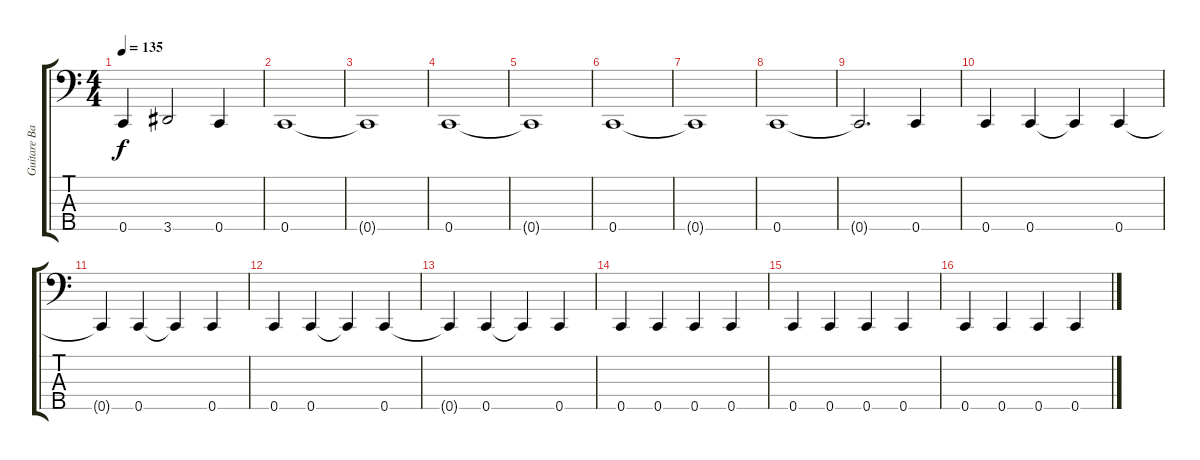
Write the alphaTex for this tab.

\track ("Guitare Basse" "Guitare Ba") {instrument fretlessbass}
\staff {score tabs}
\tuning (Ab2 Eb2 Bb1 F1 C1) {hide}
\ts (4 4)
\tempo 135
\clef f4
\ks c
0.5{t}.4{dy f} 3.5.2 0.5.4 |
0.5.1 |
0.5{t}.1 |
0.5.1 |
0.5{t}.1 |
0.5.1 |
0.5{t}.1 |
0.5.1 |
0.5{t}.2{d} 0.5.4 |
0.5.4 0.5.4 0.5{t}.4 0.5.4 |
0.5{t}.4 0.5.4 0.5{t}.4 0.5.4 |
0.5.4 0.5.4 0.5{t}.4 0.5.4 |
0.5{t}.4 0.5.4 0.5{t}.4 0.5.4 |
0.5.4 0.5.4 0.5.4 0.5.4 |
0.5.4 0.5.4 0.5.4 0.5.4 |
0.5.4 0.5.4 0.5.4 0.5.4
